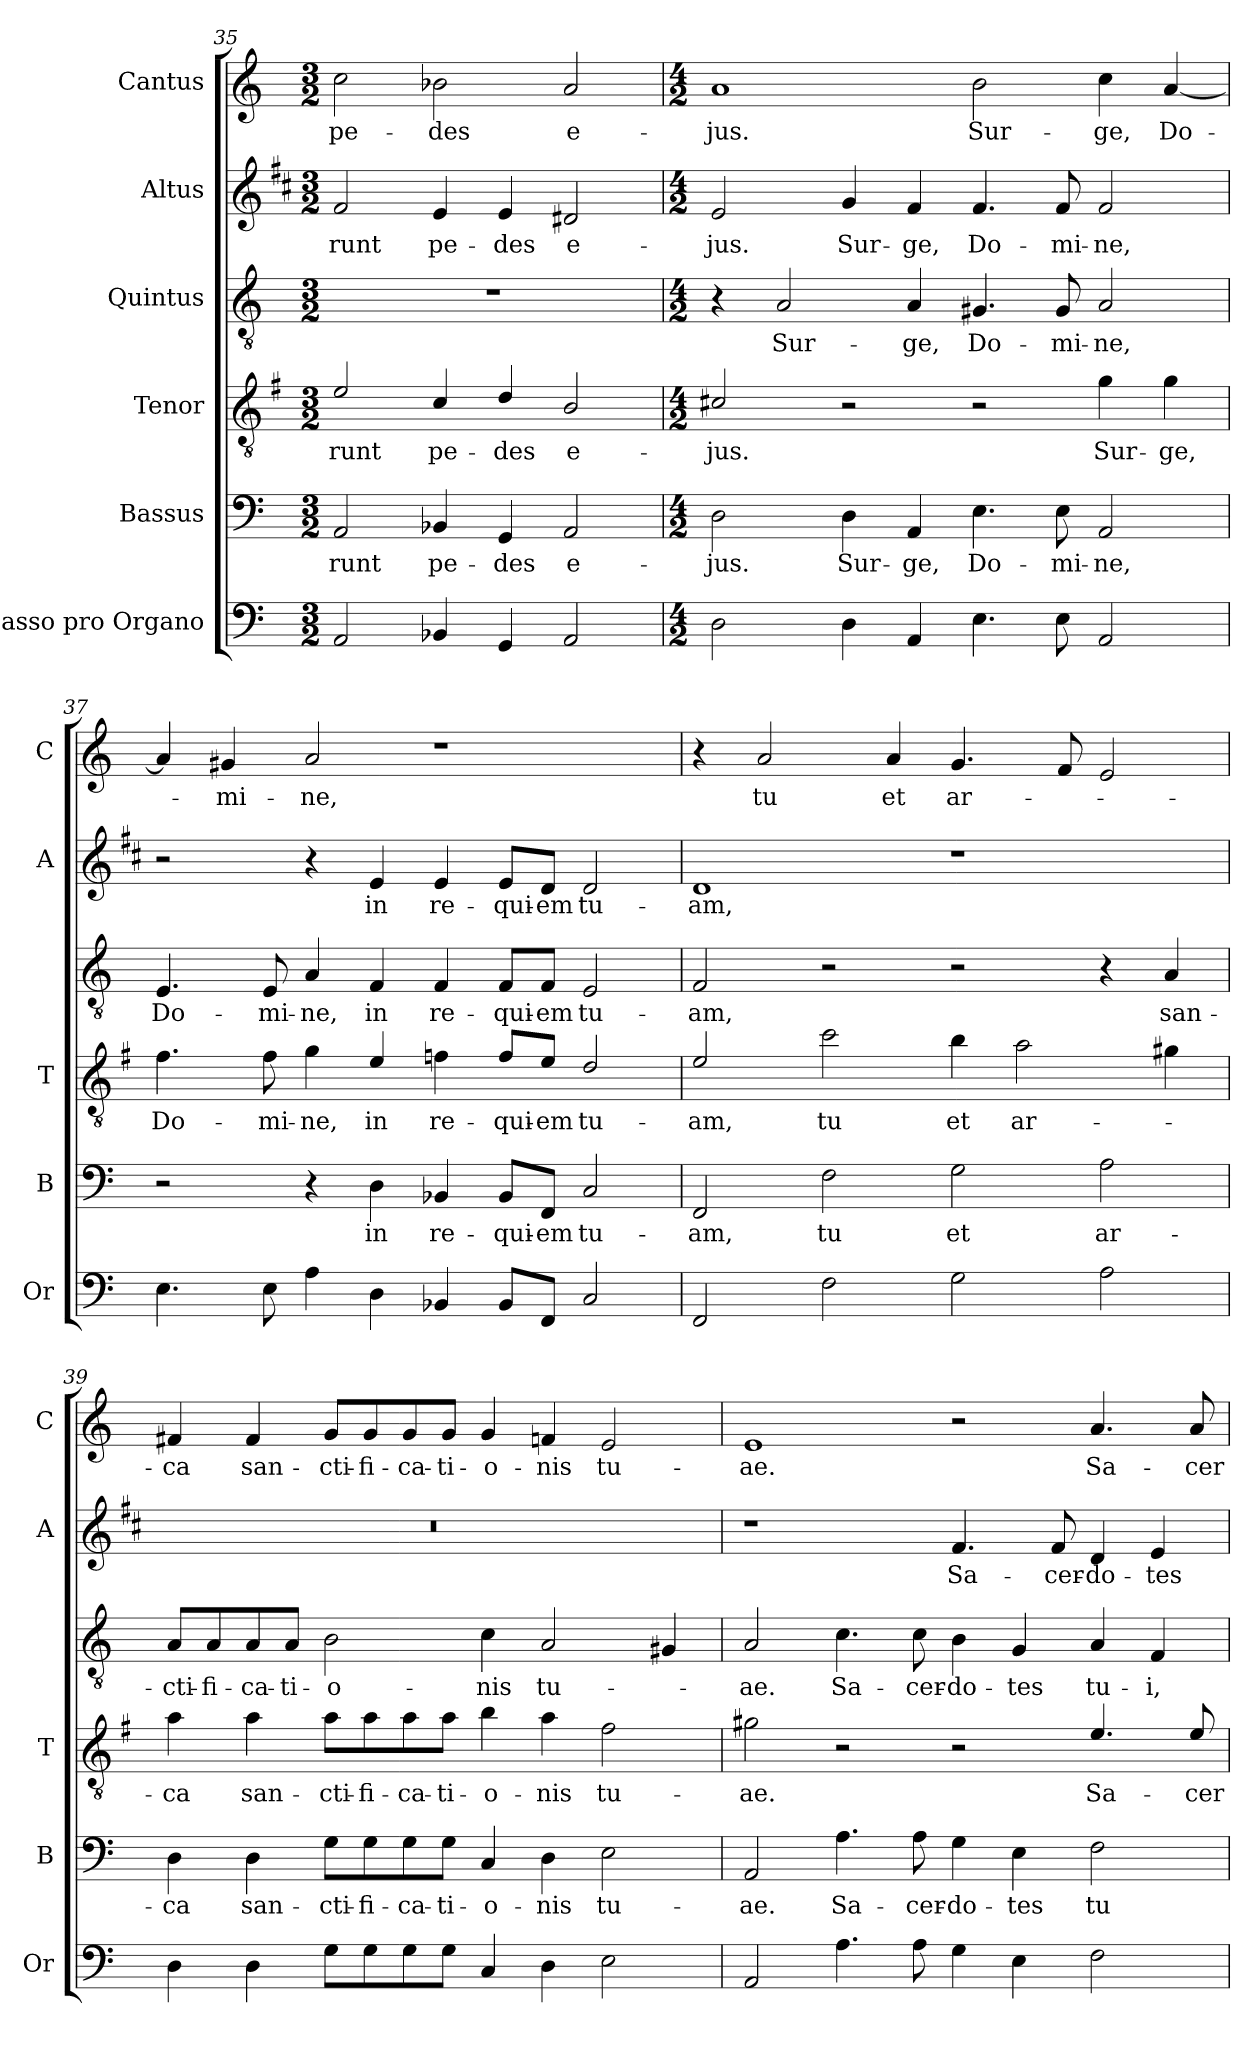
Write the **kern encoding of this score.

**kern	**kern	**text	**kern	**text	**kern	**text	**kern	**text	**kern	**text
*part6	*part5	*part5	*part4	*part4	*part3	*part3	*part2	*part2	*part1	*part1
*staff6	*staff5	*staff5	*staff4	*staff4	*staff3	*staff3	*staff2	*staff2	*staff1	*staff1
*I"Basso pro Organo	*I"Bassus	*	*I"Tenor	*	*I"Quintus	*	*I"Altus	*	*I"Cantus	*
*I'Or	*I'B	*	*I'T	*	*	*	*I'A	*	*I'C	*
*clefF4	*clefF4	*	*clefGv2	*	*clefGv2	*	*clefG2	*	*clefG2	*
*	*	*	*ITrd4c7	*	*	*	*ITrd1c2	*	*	*
*k[]	*k[]	*	*k[]	*	*k[]	*	*k[]	*	*k[]	*
*C:	*C:	*	*C:	*	*C:	*	*C:	*	*C:	*
*M3/2	*M3/2	*	*M3/2	*	*M3/2	*	*M3/2	*	*M3/2	*
=35	=35	=35	=35	=35	=35	=35	=35	=35	=35	=35
!	!	!LO:LY:b	!	!LO:LY:b	!	!	!	!LO:LY:b	!	!LO:LY:b
2AA/	2AA/	-runt	2A/	-runt	1.r	.	2e/	-runt	2cc\	pe-
!	!	!LO:LY:b	!	!LO:LY:b	!	!	!	!LO:LY:b	!	!LO:LY:b
4BB-X/	4BB-X/	pe-	4F/	pe-	.	.	4d/	pe-	2b-X\	-des
!	!	!LO:LY:b	!	!LO:LY:b	!	!	!	!LO:LY:b	!	!
4GG/	4GG/	-des	4G/	-des	.	.	4d/	-des	.	.
!	!	!LO:LY:b	!	!LO:LY:b	!	!	!	!LO:LY:b	!	!LO:LY:b
2AA/	2AA/	e-	2E/	e-	.	.	2c#X/	e-	2a/	e-
!!LO:LB:g=z
=36	=36	=36	=36	=36	=36	=36	=36	=36	=36	=36
*M4/2	*M4/2	*	*M4/2	*	*M4/2	*	*M4/2	*	*M4/2	*
!	!	!LO:LY:b	!	!LO:LY:b	!	!	!	!LO:LY:b	!	!LO:LY:b
2D\	2D\	-jus.	2F#X/	-jus.	4r	.	2d/	-jus.	1a	-jus.
!	!	!	!	!	!	!LO:LY:b	!	!	!	!
.	.	.	.	.	2A/	Sur-	.	.	.	.
!	!	!LO:LY:b	!	!	!	!	!	!LO:LY:b	!	!
4D\	4D\	Sur-	2r	.	.	.	4f/	Sur-	.	.
!	!	!LO:LY:b	!	!	!	!LO:LY:b	!	!LO:LY:b	!	!
4AA/	4AA/	-ge,	.	.	4A/	-ge,	4e/	-ge,	.	.
!	!	!LO:LY:b	!	!	!	!LO:LY:b	!	!LO:LY:b	!	!LO:LY:b
4.E\	4.E\	Do-	2r	.	4.G#X/	Do-	4.e/	Do-	2b\	Sur-
!	!	!LO:LY:b	!	!	!	!LO:LY:b	!	!LO:LY:b	!	!
8E\	8E\	-mi-	.	.	8G#/	-mi-	8e/	-mi-	.	.
!	!	!LO:LY:b	!	!LO:LY:b	!	!LO:LY:b	!	!LO:LY:b	!	!LO:LY:b
2AA/	2AA/	-ne,	4c\	Sur-	2A/	-ne,	2e/	-ne,	4cc\	-ge,
!	!	!	!	!LO:LY:b	!	!	!	!	!	!LO:LY:b
.	.	.	4c\	-ge,	.	.	.	.	[4a/	Do-
=37	=37	=37	=37	=37	=37	=37	=37	=37	=37	=37
!	!	!	!	!LO:LY:b	!	!LO:LY:b	!	!	!	!
4.E\	2r	.	4.B\	Do-	4.E/	Do-	2r	.	4a/]	.
!	!	!	!	!	!	!	!	!	!	!LO:LY:b
.	.	.	.	.	.	.	.	.	4g#X/	-mi-
!	!	!	!	!LO:LY:b	!	!LO:LY:b	!	!	!	!
8E\	.	.	8B\	-mi-	8E/	-mi-	.	.	.	.
!	!	!	!	!LO:LY:b	!	!LO:LY:b	!	!	!	!LO:LY:b
4A\	4r	.	4c\	-ne,	4A/	-ne,	4r	.	2a/	-ne,
!	!	!LO:LY:b	!	!LO:LY:b	!	!LO:LY:b	!	!LO:LY:b	!	!
4D\	4D\	in	4A/	in	4F/	in	4d/	in	.	.
!	!	!LO:LY:b	!	!LO:LY:b	!	!LO:LY:b	!	!LO:LY:b	!	!
4BB-X/	4BB-X/	re-	4B-X\	re-	4F/	re-	4d/	re-	1r	.
!	!	!LO:LY:b	!	!LO:LY:b	!	!LO:LY:b	!	!LO:LY:b	!	!
8BB-/L	8BB-/L	-qui-	8B-/L	-qui-	8F/L	-qui-	8d/L	-qui-	.	.
!	!	!LO:LY:b	!	!LO:LY:b	!	!LO:LY:b	!	!LO:LY:b	!	!
8FF/J	8FF/J	-em	8A/J	-em	8F/J	-em	8c/J	-em	.	.
!	!	!LO:LY:b	!	!LO:LY:b	!	!LO:LY:b	!	!LO:LY:b	!	!
2C/	2C/	tu-	2G/	tu-	2E/	tu-	2c/	tu-	.	.
=38	=38	=38	=38	=38	=38	=38	=38	=38	=38	=38
!	!	!LO:LY:b	!	!LO:LY:b	!	!LO:LY:b	!	!LO:LY:b	!	!
2FF/	2FF/	-am,	2A/	-am,	2F/	-am,	1c	-am,	4r	.
!	!	!	!	!	!	!	!	!	!	!LO:LY:b
.	.	.	.	.	.	.	.	.	2a/	tu
!	!	!LO:LY:b	!	!LO:LY:b	!	!	!	!	!	!
2F\	2F\	tu	2f\	tu	2r	.	.	.	.	.
!	!	!	!	!	!	!	!	!	!	!LO:LY:b
.	.	.	.	.	.	.	.	.	4a/	et
!	!	!LO:LY:b	!	!LO:LY:b	!	!	!	!	!	!LO:LY:b
2G\	2G\	et	4e\	et	2r	.	1r	.	4.g/	ar-
!	!	!	!	!LO:LY:b	!	!	!	!	!	!
.	.	.	2d\	ar-	.	.	.	.	.	.
.	.	.	.	.	.	.	.	.	8f/	.
!	!	!LO:LY:b	!	!	!	!	!	!	!	!
2A\	2A\	ar-	.	.	4r	.	.	.	2e/	.
!	!	!	!	!	!	!LO:LY:b	!	!	!	!
.	.	.	4c#X\	.	4A/	san-	.	.	.	.
!!LO:LB:g=z
=39	=39	=39	=39	=39	=39	=39	=39	=39	=39	=39
!	!	!LO:LY:b	!	!LO:LY:b	!	!LO:LY:b	!	!	!	!LO:LY:b
4D\	4D\	-ca	4d\	-ca	8A/L	-cti-	0r	.	4f#X/	-ca
!	!	!	!	!	!	!LO:LY:b	!	!	!	!
.	.	.	.	.	8A/	-fi-	.	.	.	.
!	!	!LO:LY:b	!	!LO:LY:b	!	!LO:LY:b	!	!	!	!LO:LY:b
4D\	4D\	san-	4d\	san-	8A/	-ca-	.	.	4f#/	san-
!	!	!	!	!	!	!LO:LY:b	!	!	!	!
.	.	.	.	.	8A/J	-ti-	.	.	.	.
!	!	!LO:LY:b	!	!LO:LY:b	!	!LO:LY:b	!	!	!	!LO:LY:b
8G\L	8G\L	-cti-	8d\L	-cti-	2B\	-o-	.	.	8g/L	-cti-
!	!	!LO:LY:b	!	!LO:LY:b	!	!	!	!	!	!LO:LY:b
8G\	8G\	-fi-	8d\	-fi-	.	.	.	.	8g/	-fi-
!	!	!LO:LY:b	!	!LO:LY:b	!	!	!	!	!	!LO:LY:b
8G\	8G\	-ca-	8d\	-ca-	.	.	.	.	8g/	-ca-
!	!	!LO:LY:b	!	!LO:LY:b	!	!	!	!	!	!LO:LY:b
8G\J	8G\J	-ti-	8d\J	-ti-	.	.	.	.	8g/J	-ti-
!	!	!LO:LY:b	!	!LO:LY:b	!	!LO:LY:b	!	!	!	!LO:LY:b
4C/	4C/	-o-	4e\	-o-	4c\	-nis	.	.	4g/	-o-
!	!	!LO:LY:b	!	!LO:LY:b	!	!LO:LY:b	!	!	!	!LO:LY:b
4D\	4D\	-nis	4d\	-nis	2A/	tu-	.	.	4fn/	-nis
!	!	!LO:LY:b	!	!LO:LY:b	!	!	!	!	!	!LO:LY:b
2E\	2E\	tu-	2B\	tu-	.	.	.	.	2e/	tu-
.	.	.	.	.	4G#X/	.	.	.	.	.
=40	=40	=40	=40	=40	=40	=40	=40	=40	=40	=40
!	!	!LO:LY:b	!	!LO:LY:b	!	!LO:LY:b	!	!	!	!LO:LY:b
2AA/	2AA/	-ae.	2c#X\	-ae.	2A/	-ae.	1r	.	1e	-ae.
!	!	!LO:LY:b	!	!	!	!LO:LY:b	!	!	!	!
4.A\	4.A\	Sa-	2r	.	4.c\	Sa-	.	.	.	.
!	!	!LO:LY:b	!	!	!	!LO:LY:b	!	!	!	!
8A\	8A\	-cer-	.	.	8c\	-cer-	.	.	.	.
!	!	!LO:LY:b	!	!	!	!LO:LY:b	!	!LO:LY:b	!	!
4G\	4G\	-do-	2r	.	4B\	-do-	4.e/	Sa-	2r	.
!	!	!LO:LY:b	!	!	!	!LO:LY:b	!	!	!	!
4E\	4E\	-tes	.	.	4G/	-tes	.	.	.	.
!	!	!	!	!	!	!	!	!LO:LY:b	!	!
.	.	.	.	.	.	.	8e/	-cer-	.	.
!	!	!LO:LY:b	!	!LO:LY:b	!	!LO:LY:b	!	!LO:LY:b	!	!LO:LY:b
2F\	2F\	tu-	4.A/	Sa-	4A/	tu-	4c/	-do-	4.a/	Sa-
!	!	!	!	!	!	!LO:LY:b	!	!LO:LY:b	!	!
.	.	.	.	.	4F/	-i,	4d/	-tes	.	.
!	!	!	!	!LO:LY:b	!	!	!	!	!	!LO:LY:b
.	.	.	8A/	-cer-	.	.	.	.	8a/	-cer-
=	=	=	=	=	=	=	=	=	=	=
*-	*-	*-	*-	*-	*-	*-	*-	*-	*-	*-
